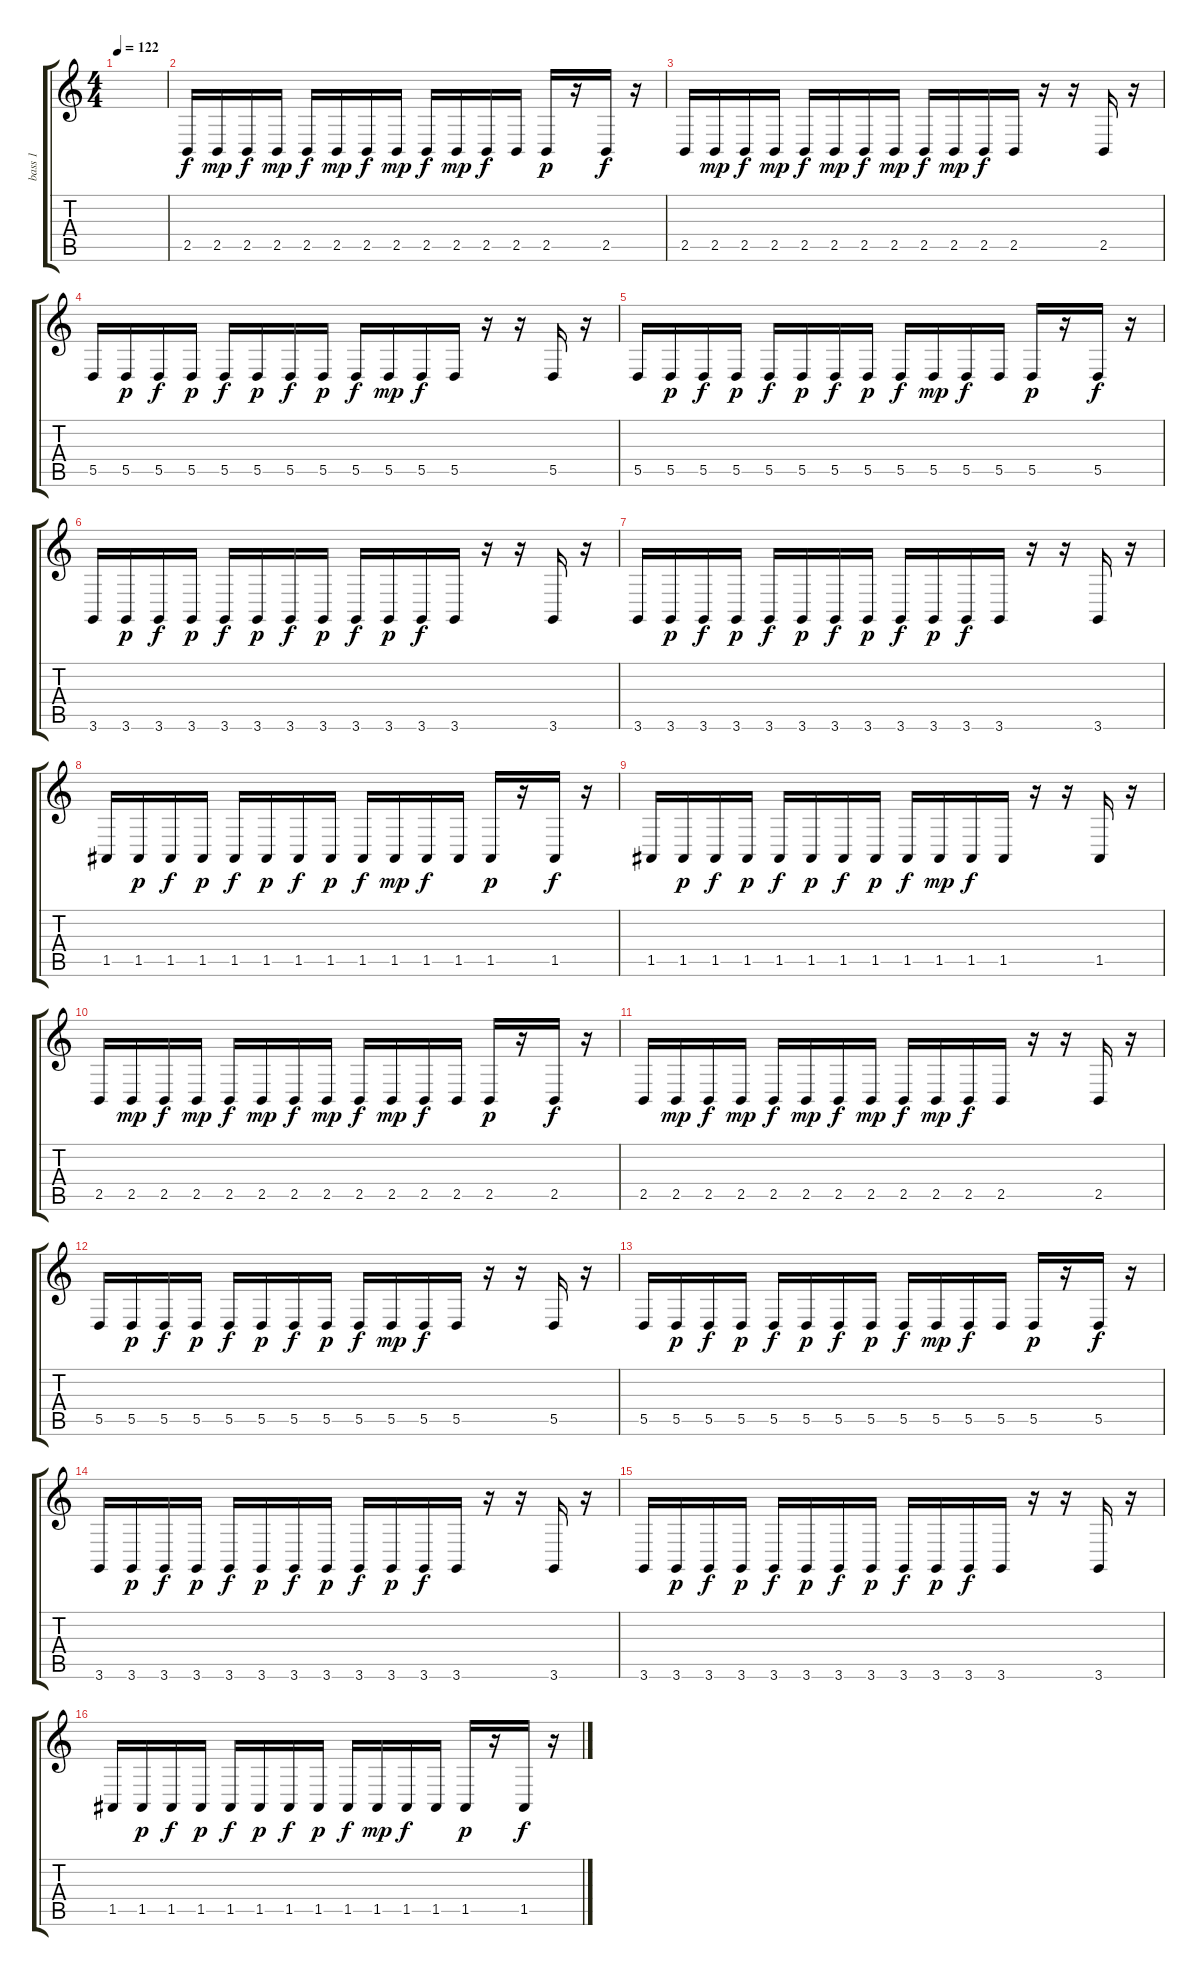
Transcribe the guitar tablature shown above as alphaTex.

\track ("bass 1" "bass 1") {instrument electricpiano2}
\staff {score tabs}
\tuning (E4 B3 G3 D3 A2 E2) {hide}
\ts (4 4)
\tempo 122
\clef g2
\ks c
|
2.5.16 2.5.16{dy mp} 2.5.16{dy f} 2.5.16{dy mp} 2.5.16{dy f} 2.5.16{dy mp} 2.5.16{dy f} 2.5.16{dy mp} 2.5.16{dy f} 2.5.16{dy mp} 2.5.16{dy f} 2.5.16 2.5.16{dy p} r.16 2.5.16{dy f} r.16 |
2.5.16 2.5.16{dy mp} 2.5.16{dy f} 2.5.16{dy mp} 2.5.16{dy f} 2.5.16{dy mp} 2.5.16{dy f} 2.5.16{dy mp} 2.5.16{dy f} 2.5.16{dy mp} 2.5.16{dy f} 2.5.16 r.16 r.16 2.5.16 r.16 |
5.5.16 5.5.16{dy p} 5.5.16{dy f} 5.5.16{dy p} 5.5.16{dy f} 5.5.16{dy p} 5.5.16{dy f} 5.5.16{dy p} 5.5.16{dy f} 5.5.16{dy mp} 5.5.16{dy f} 5.5.16 r.16 r.16 5.5.16 r.16 |
5.5.16 5.5.16{dy p} 5.5.16{dy f} 5.5.16{dy p} 5.5.16{dy f} 5.5.16{dy p} 5.5.16{dy f} 5.5.16{dy p} 5.5.16{dy f} 5.5.16{dy mp} 5.5.16{dy f} 5.5.16 5.5.16{dy p} r.16 5.5.16{dy f} r.16 |
3.6.16 3.6.16{dy p} 3.6.16{dy f} 3.6.16{dy p} 3.6.16{dy f} 3.6.16{dy p} 3.6.16{dy f} 3.6.16{dy p} 3.6.16{dy f} 3.6.16{dy p} 3.6.16{dy f} 3.6.16 r.16 r.16 3.6.16 r.16 |
3.6.16 3.6.16{dy p} 3.6.16{dy f} 3.6.16{dy p} 3.6.16{dy f} 3.6.16{dy p} 3.6.16{dy f} 3.6.16{dy p} 3.6.16{dy f} 3.6.16{dy p} 3.6.16{dy f} 3.6.16 r.16 r.16 3.6.16 r.16 |
1.5.16 1.5.16{dy p} 1.5.16{dy f} 1.5.16{dy p} 1.5.16{dy f} 1.5.16{dy p} 1.5.16{dy f} 1.5.16{dy p} 1.5.16{dy f} 1.5.16{dy mp} 1.5.16{dy f} 1.5.16 1.5.16{dy p} r.16 1.5.16{dy f} r.16 |
1.5.16 1.5.16{dy p} 1.5.16{dy f} 1.5.16{dy p} 1.5.16{dy f} 1.5.16{dy p} 1.5.16{dy f} 1.5.16{dy p} 1.5.16{dy f} 1.5.16{dy mp} 1.5.16{dy f} 1.5.16 r.16 r.16 1.5.16 r.16 |
2.5.16 2.5.16{dy mp} 2.5.16{dy f} 2.5.16{dy mp} 2.5.16{dy f} 2.5.16{dy mp} 2.5.16{dy f} 2.5.16{dy mp} 2.5.16{dy f} 2.5.16{dy mp} 2.5.16{dy f} 2.5.16 2.5.16{dy p} r.16 2.5.16{dy f} r.16 |
2.5.16 2.5.16{dy mp} 2.5.16{dy f} 2.5.16{dy mp} 2.5.16{dy f} 2.5.16{dy mp} 2.5.16{dy f} 2.5.16{dy mp} 2.5.16{dy f} 2.5.16{dy mp} 2.5.16{dy f} 2.5.16 r.16 r.16 2.5.16 r.16 |
5.5.16 5.5.16{dy p} 5.5.16{dy f} 5.5.16{dy p} 5.5.16{dy f} 5.5.16{dy p} 5.5.16{dy f} 5.5.16{dy p} 5.5.16{dy f} 5.5.16{dy mp} 5.5.16{dy f} 5.5.16 r.16 r.16 5.5.16 r.16 |
5.5.16 5.5.16{dy p} 5.5.16{dy f} 5.5.16{dy p} 5.5.16{dy f} 5.5.16{dy p} 5.5.16{dy f} 5.5.16{dy p} 5.5.16{dy f} 5.5.16{dy mp} 5.5.16{dy f} 5.5.16 5.5.16{dy p} r.16 5.5.16{dy f} r.16 |
3.6.16 3.6.16{dy p} 3.6.16{dy f} 3.6.16{dy p} 3.6.16{dy f} 3.6.16{dy p} 3.6.16{dy f} 3.6.16{dy p} 3.6.16{dy f} 3.6.16{dy p} 3.6.16{dy f} 3.6.16 r.16 r.16 3.6.16 r.16 |
3.6.16 3.6.16{dy p} 3.6.16{dy f} 3.6.16{dy p} 3.6.16{dy f} 3.6.16{dy p} 3.6.16{dy f} 3.6.16{dy p} 3.6.16{dy f} 3.6.16{dy p} 3.6.16{dy f} 3.6.16 r.16 r.16 3.6.16 r.16 |
1.5.16 1.5.16{dy p} 1.5.16{dy f} 1.5.16{dy p} 1.5.16{dy f} 1.5.16{dy p} 1.5.16{dy f} 1.5.16{dy p} 1.5.16{dy f} 1.5.16{dy mp} 1.5.16{dy f} 1.5.16 1.5.16{dy p} r.16 1.5.16{dy f} r.16
